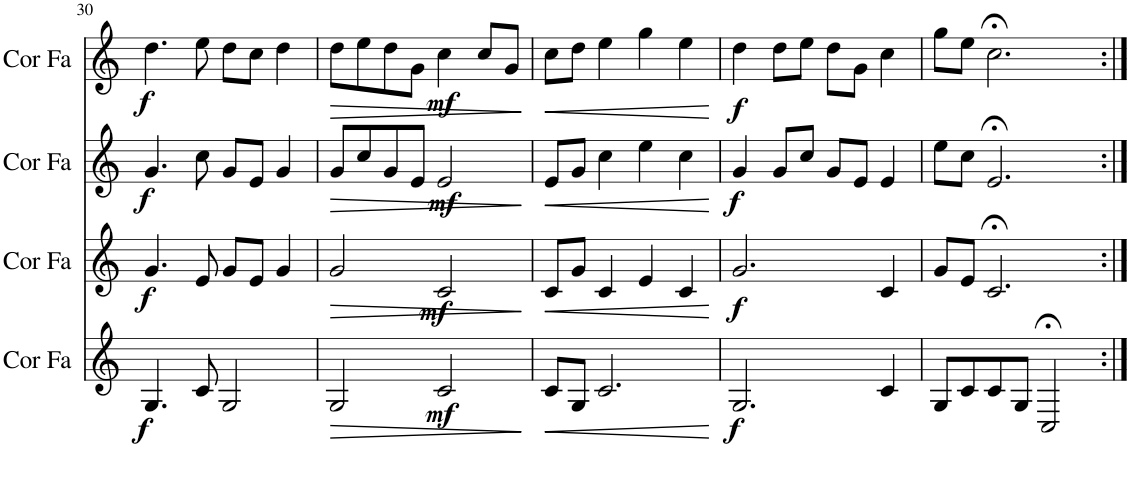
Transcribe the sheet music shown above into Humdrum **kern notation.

**kern	**dynam	**kern	**dynam	**kern	**dynam	**kern	**dynam
*part4	*part4	*part3	*part3	*part2	*part2	*part1	*part1
*staff4	*staff4	*staff3	*staff3	*staff2	*staff2	*staff1	*staff1
*I"Cor en Fa	*	*I"Cor en Fa	*	*I"Cor en Fa	*	*I"Cor en Fa	*
*I'Cor Fa	*	*I'Cor Fa	*	*I'Cor Fa	*	*I'Cor Fa	*
!!LO:PB:g=z
*clefG2	*	*clefG2	*	*clefG2	*	*clefG2	*
*Trd4c7	*	*Trd4c7	*	*Trd4c7	*	*Trd4c7	*
*k[]	*	*k[]	*	*k[]	*	*k[]	*
*M4/4	*	*M4/4	*	*M4/4	*	*M4/4	*
=30	=30	=30	=30	=30	=30	=30	=30
!	!LO:DY:b	!	!LO:DY:b	!	!LO:DY:b	!	!LO:DY:b
4.G/	f	4.g/	f	4.g/	f	4.dd\	f
8c/	.	8e/	.	8cc\	.	8ee\	.
2G/	.	8g/L	.	8g/L	.	8dd\L	.
.	.	8e/J	.	8e/J	.	8cc\J	.
.	.	4g/	.	4g/	.	4dd\	.
=31	=31	=31	=31	=31	=31	=31	=31
!	!LO:HP:b	!	!LO:HP:b	!	!LO:HP:b	!	!LO:HP:b
2G/	>	2g/	>	8g/L	>	8dd\L	>
.	.	.	.	8cc/	.	8ee\	.
.	.	.	.	8g/	.	8dd\	.
.	.	.	.	8e/J	.	8g\J	.
!	!LO:DY:b	!	!LO:DY:b	!	!LO:DY:b	!	!LO:DY:b
2c/	mf	2c/	mf	2e/	mf	4cc\	mf
.	.	.	.	.	.	8cc/L	.
.	.	.	.	.	.	8g/J	.
.	]	.	]	.	]	.	]
=32	=32	=32	=32	=32	=32	=32	=32
!	!LO:HP:b	!	!LO:HP:b	!	!LO:HP:b	!	!LO:HP:b
8c/L	<	8c/L	<	8e/L	<	8cc\L	<
8G/J	.	8g/J	.	8g/J	.	8dd\J	.
2.c/	.	4c/	.	4cc\	.	4ee\	.
.	.	4e/	.	4ee\	.	4gg\	.
.	.	4c/	.	4cc\	.	4ee\	.
.	[	.	[	.	[	.	[
=33	=33	=33	=33	=33	=33	=33	=33
!	!LO:DY:b	!	!LO:DY:b	!	!LO:DY:b	!	!LO:DY:b
2.G/	f	2.g/	f	4g/	f	4dd\	f
.	.	.	.	8g/L	.	8dd\L	.
.	.	.	.	8cc/J	.	8ee\J	.
.	.	.	.	8g/L	.	8dd\L	.
.	.	.	.	8e/J	.	8g\J	.
4c/	.	4c/	.	4e/	.	4cc\	.
=34	=34	=34	=34	=34	=34	=34	=34
8G/L	.	8g/L	.	8ee\L	.	8gg\L	.
8c/	.	8e/J	.	8cc\J	.	8ee\J	.
8c/	.	2.c;</	.	2.e;</	.	2.cc;<\	.
8G/J	.	.	.	.	.	.	.
2C;</	.	.	.	.	.	.	.
=:|!	=:|!	=:|!	=:|!	=:|!	=:|!	=:|!	=:|!
*-	*-	*-	*-	*-	*-	*-	*-
